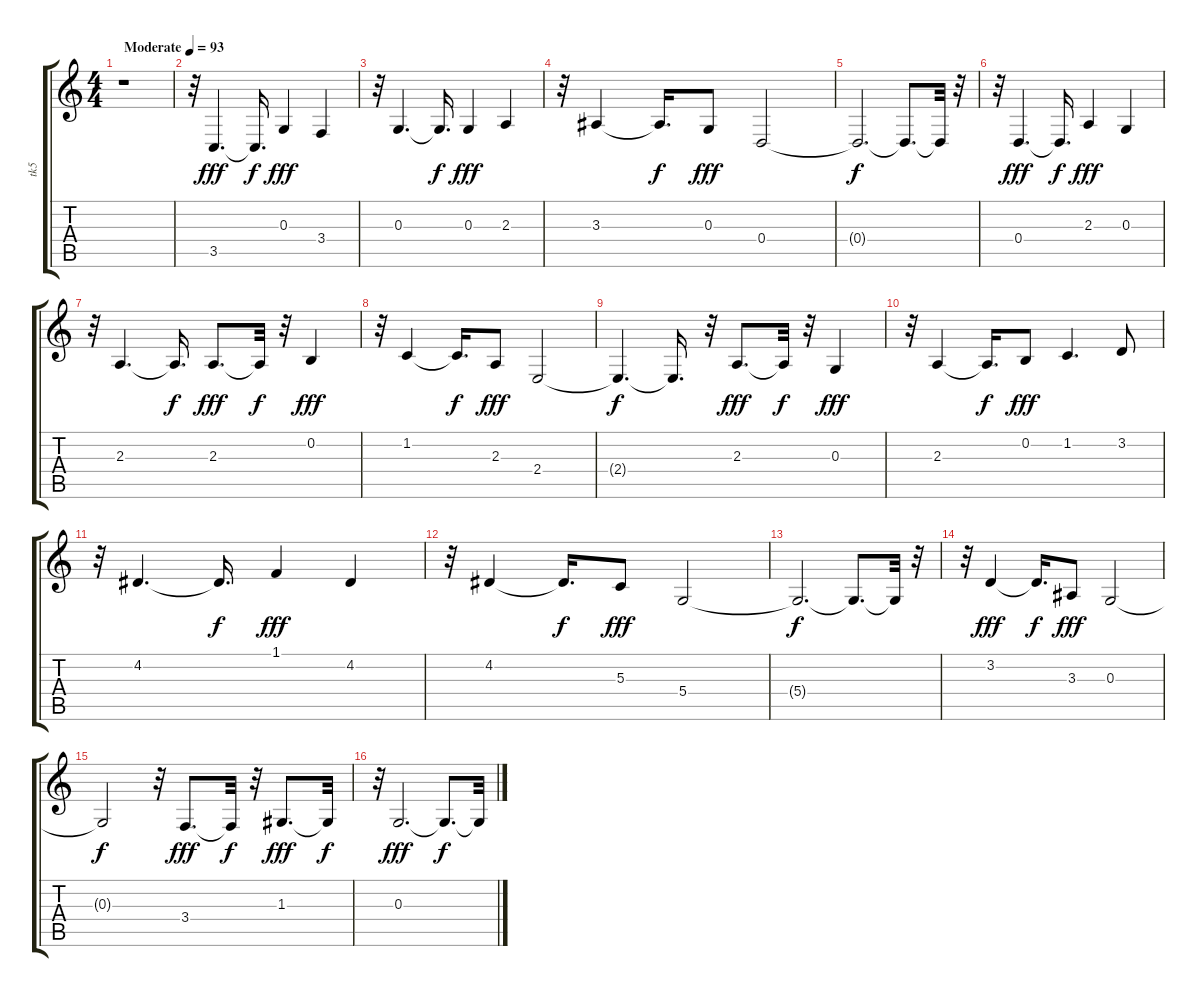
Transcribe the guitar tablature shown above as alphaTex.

\track ("tk5" "tk5") {instrument stringensemble1}
\staff {score tabs}
\tuning (E4 B3 G3 D3 A2 E2) {hide}
\ts (4 4)
\tempo (93 "Moderate")
\clef g2
\ks c
r.1{dy fff instrument stringensemble1} |
r.32 3.5.4{d} 3.5{t}.16{d dy f} 0.3.4{dy fff} 3.4.4 |
r.32 0.3.4{d} 0.3{t}.16{d dy f} 0.3.4{dy fff} 2.3.4 |
r.32 3.3.4 3.3{t}.16{d dy f} 0.3.8{dy fff} 0.4.2 |
0.4{t}.2{d dy f} 0.4{t}.8{d} 0.4{t}.32 r.32 |
r.32 0.4.4{d dy fff} 0.4{t}.16{d dy f} 2.3.4{dy fff} 0.3.4 |
r.32 2.3.4{d} 2.3{t}.16{d dy f} 2.3.8{d dy fff} 2.3{t}.32{dy f} r.32 0.2.4{dy fff} |
r.32 1.2.4 1.2{t}.16{d dy f} 2.3.8{dy fff} 2.4.2 |
2.4{t}.4{d dy f} 2.4{t}.16{d} r.32 2.3.8{d dy fff} 2.3{t}.32{dy f} r.32 0.3.4{dy fff} |
r.32 2.3.4 2.3{t}.16{d dy f} 0.2.8{dy fff} 1.2.4{d} 3.2.8 |
r.32 4.2.4{d} 4.2{t}.16{d dy f} 1.1.4{dy fff} 4.2.4 |
r.32 4.2.4 4.2{t}.16{d dy f} 5.3.8{dy fff} 5.4.2 |
5.4{t}.2{d dy f} 5.4{t}.8{d} 5.4{t}.32 r.32 |
r.32 3.2.4{dy fff} 3.2{t}.16{d dy f} 3.3.8{dy fff} 0.3.2 |
0.3{t}.2{dy f} r.32 3.4.8{d dy fff} 3.4{t}.32{dy f} r.32 1.3.8{d dy fff} 1.3{t}.32{dy f} |
r.32 0.3.2{d dy fff} 0.3{t}.8{d dy f} 0.3{t}.32
